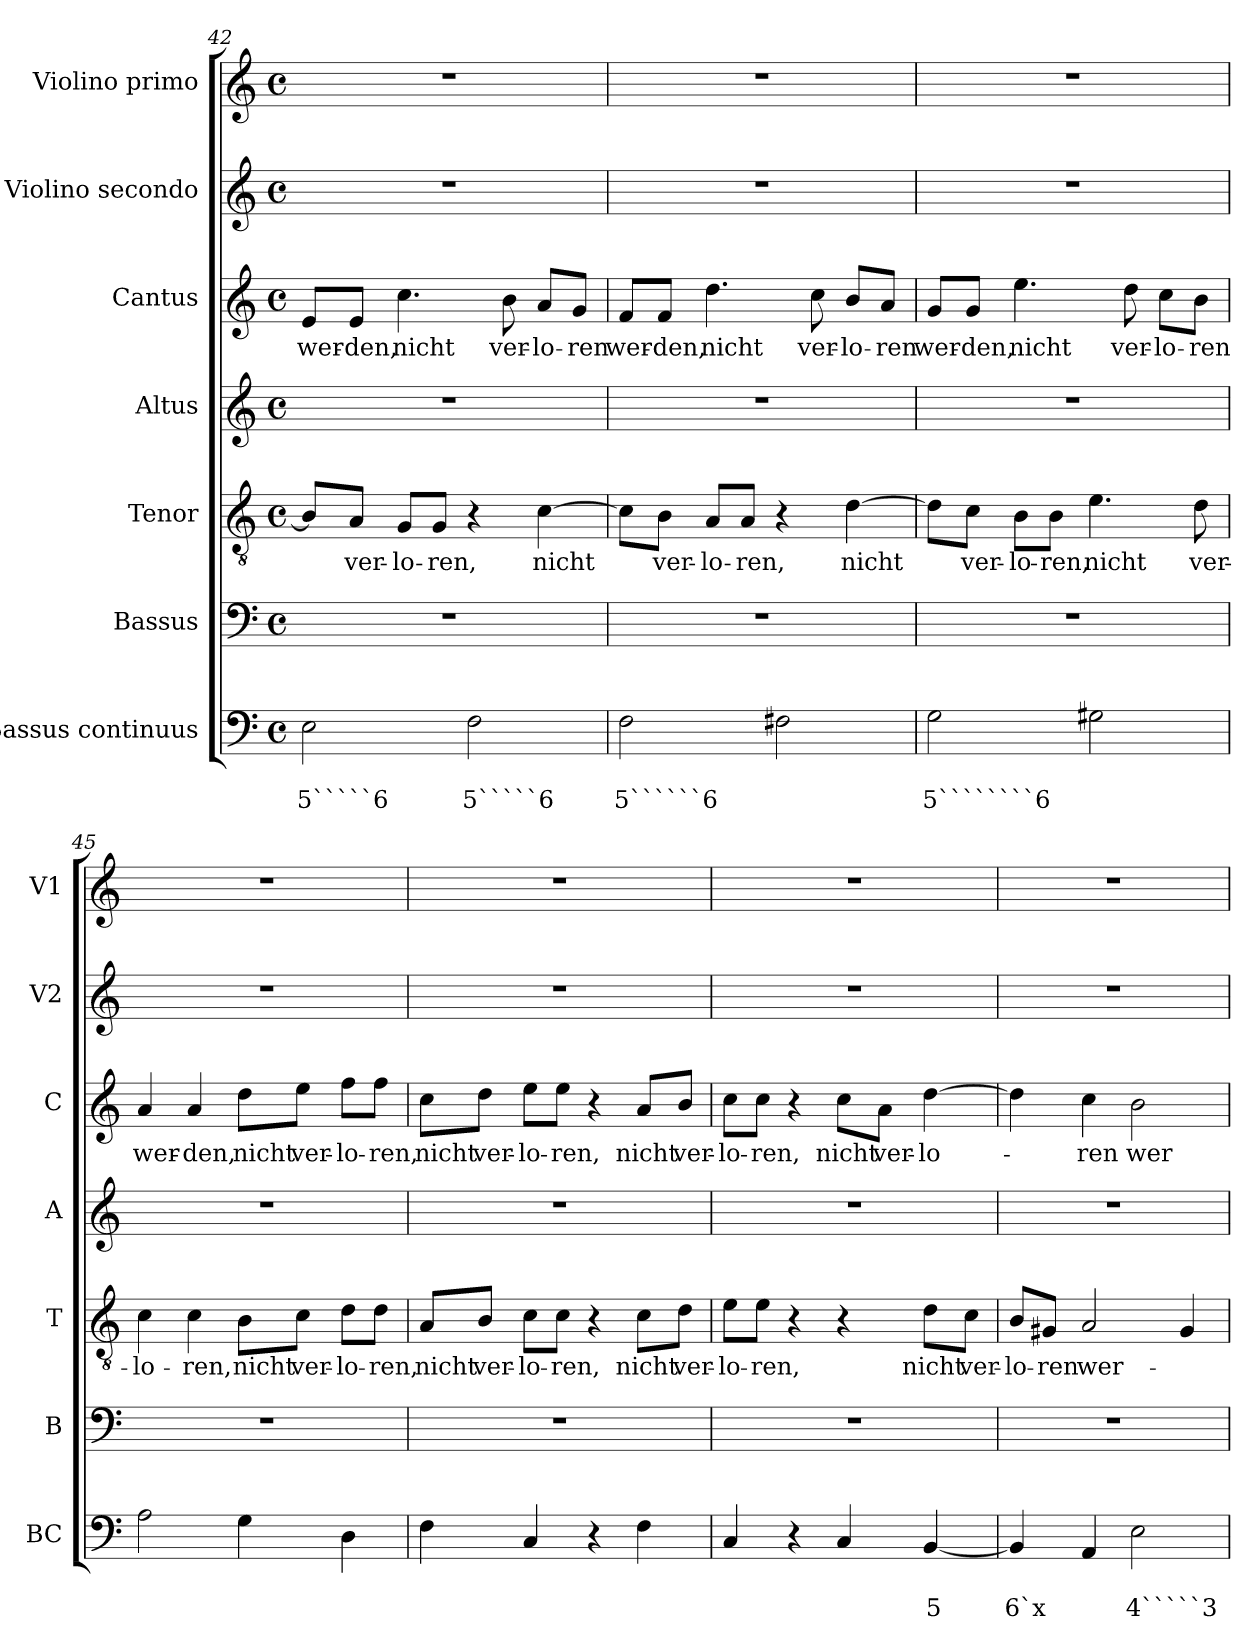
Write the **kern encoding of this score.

**kern	**text	**text	**kern	**kern	**text	**kern	**kern	**text	**kern	**kern
*part7	*part7	*part7	*part6	*part5	*part5	*part4	*part3	*part3	*part2	*part1
*staff7	*staff7	*staff7	*staff6	*staff5	*staff5	*staff4	*staff3	*staff3	*staff2	*staff1
*I"Bassus continuus	*	*	*I"Bassus	*I"Tenor	*	*I"Altus	*I"Cantus	*	*I"Violino secondo	*I"Violino primo
*I'BC	*	*	*I'B	*I'T	*	*I'A	*I'C	*	*I'V2	*I'V1
*clefF4	*	*	*clefF4	*clefGv2	*	*clefG2	*clefG2	*	*clefG2	*clefG2
*k[]	*	*	*k[]	*k[]	*	*k[]	*k[]	*	*k[]	*k[]
*C:	*	*	*C:	*C:	*	*C:	*C:	*	*C:	*C:
*M4/4	*	*	*M4/4	*M4/4	*	*M4/4	*M4/4	*	*M4/4	*M4/4
*met(c)	*	*	*met(c)	*met(c)	*	*met(c)	*met(c)	*	*met(c)	*met(c)
=42	=42	=42	=42	=42	=42	=42	=42	=42	=42	=42
!	!	!LO:LY:b	!	!	!	!	!	!LO:LY:b	!	!
2E\	.	5`````6	1r	8B/L]	.	1r	8e/L	wer-	1r	1r
!	!	!	!	!	!LO:LY:b	!	!	!LO:LY:b	!	!
.	.	.	.	8A/J	ver-	.	8e/J	-den,	.	.
!	!	!	!	!	!LO:LY:b	!	!	!LO:LY:b	!	!
.	.	.	.	8G/L	-lo-	.	4.cc\	nicht	.	.
!	!	!	!	!	!LO:LY:b	!	!	!	!	!
.	.	.	.	8G/J	-ren,	.	.	.	.	.
!	!	!LO:LY:b	!	!	!	!	!	!	!	!
2F\	.	5`````6	.	4r	.	.	.	.	.	.
!	!	!	!	!	!	!	!	!LO:LY:b	!	!
.	.	.	.	.	.	.	8b\	ver-	.	.
!	!	!	!	!	!LO:LY:b	!	!	!LO:LY:b	!	!
.	.	.	.	[4c\	nicht	.	8a/L	-lo-	.	.
!	!	!	!	!	!	!	!	!LO:LY:b	!	!
.	.	.	.	.	.	.	8g/J	-ren	.	.
=43	=43	=43	=43	=43	=43	=43	=43	=43	=43	=43
!	!	!LO:LY:b	!	!	!	!	!	!LO:LY:b	!	!
2F\	.	5``````6	1r	8c\L]	.	1r	8f/L	wer-	1r	1r
!	!	!	!	!	!LO:LY:b	!	!	!LO:LY:b	!	!
.	.	.	.	8B\J	ver-	.	8f/J	-den,	.	.
!	!	!	!	!	!LO:LY:b	!	!	!LO:LY:b	!	!
.	.	.	.	8A/L	-lo-	.	4.dd\	nicht	.	.
!	!	!	!	!	!LO:LY:b	!	!	!	!	!
.	.	.	.	8A/J	-ren,	.	.	.	.	.
2F#X\	.	.	.	4r	.	.	.	.	.	.
!	!	!	!	!	!	!	!	!LO:LY:b	!	!
.	.	.	.	.	.	.	8cc\	ver-	.	.
!	!	!	!	!	!LO:LY:b	!	!	!LO:LY:b	!	!
.	.	.	.	[4d\	nicht	.	8b/L	-lo-	.	.
!	!	!	!	!	!	!	!	!LO:LY:b	!	!
.	.	.	.	.	.	.	8a/J	-ren	.	.
!!LO:PB:g=z
=44	=44	=44	=44	=44	=44	=44	=44	=44	=44	=44
!	!	!LO:LY:b	!	!	!	!	!	!LO:LY:b	!	!
2G\	.	5````````6	1r	8d\L]	.	1r	8g/L	wer-	1r	1r
!	!	!	!	!	!LO:LY:b	!	!	!LO:LY:b	!	!
.	.	.	.	8c\J	ver-	.	8g/J	-den,	.	.
!	!	!	!	!	!LO:LY:b	!	!	!LO:LY:b	!	!
.	.	.	.	8B\L	-lo-	.	4.ee\	nicht	.	.
!	!	!	!	!	!LO:LY:b	!	!	!	!	!
.	.	.	.	8B\J	-ren,	.	.	.	.	.
!	!	!	!	!	!LO:LY:b	!	!	!	!	!
2G#X\	.	.	.	4.e\	nicht	.	.	.	.	.
!	!	!	!	!	!	!	!	!LO:LY:b	!	!
.	.	.	.	.	.	.	8dd\	ver-	.	.
!	!	!	!	!	!	!	!	!LO:LY:b	!	!
.	.	.	.	.	.	.	8cc\L	-lo-	.	.
!	!	!	!	!	!LO:LY:b	!	!	!LO:LY:b	!	!
.	.	.	.	8d\	ver-	.	8b\J	-ren	.	.
=45	=45	=45	=45	=45	=45	=45	=45	=45	=45	=45
!	!	!	!	!	!LO:LY:b	!	!	!LO:LY:b	!	!
2A\	.	.	1r	4c\	-lo-	1r	4a/	wer-	1r	1r
!	!	!	!	!	!LO:LY:b	!	!	!LO:LY:b	!	!
.	.	.	.	4c\	-ren,	.	4a/	-den,	.	.
!	!	!	!	!	!LO:LY:b	!	!	!LO:LY:b	!	!
4G\	.	.	.	8B\L	nicht	.	8dd\L	nicht	.	.
!	!	!	!	!	!LO:LY:b	!	!	!LO:LY:b	!	!
.	.	.	.	8c\J	ver-	.	8ee\J	ver-	.	.
!	!	!	!	!	!LO:LY:b	!	!	!LO:LY:b	!	!
4D\	.	.	.	8d\L	-lo-	.	8ff\L	-lo-	.	.
!	!	!	!	!	!LO:LY:b	!	!	!LO:LY:b	!	!
.	.	.	.	8d\J	-ren,	.	8ff\J	-ren,	.	.
=46	=46	=46	=46	=46	=46	=46	=46	=46	=46	=46
!	!	!	!	!	!LO:LY:b	!	!	!LO:LY:b	!	!
4F\	.	.	1r	8A/L	nicht	1r	8cc\L	nicht	1r	1r
!	!	!	!	!	!LO:LY:b	!	!	!LO:LY:b	!	!
.	.	.	.	8B/J	ver-	.	8dd\J	ver-	.	.
!	!	!	!	!	!LO:LY:b	!	!	!LO:LY:b	!	!
4C/	.	.	.	8c\L	-lo-	.	8ee\L	-lo-	.	.
!	!	!	!	!	!LO:LY:b	!	!	!LO:LY:b	!	!
.	.	.	.	8c\J	-ren,	.	8ee\J	-ren,	.	.
4r	.	.	.	4r	.	.	4r	.	.	.
!	!	!	!	!	!LO:LY:b	!	!	!LO:LY:b	!	!
4F\	.	.	.	8c\L	nicht	.	8a/L	nicht	.	.
!	!	!	!	!	!LO:LY:b	!	!	!LO:LY:b	!	!
.	.	.	.	8d\J	ver-	.	8b/J	ver-	.	.
=47	=47	=47	=47	=47	=47	=47	=47	=47	=47	=47
!	!	!	!	!	!LO:LY:b	!	!	!LO:LY:b	!	!
4C/	.	.	1r	8e\L	-lo-	1r	8cc\L	-lo-	1r	1r
!	!	!	!	!	!LO:LY:b	!	!	!LO:LY:b	!	!
.	.	.	.	8e\J	-ren,	.	8cc\J	-ren,	.	.
4r	.	.	.	4r	.	.	4r	.	.	.
!	!	!	!	!	!	!	!	!LO:LY:b	!	!
4C/	.	.	.	4r	.	.	8cc\L	nicht	.	.
!	!	!	!	!	!	!	!	!LO:LY:b	!	!
.	.	.	.	.	.	.	8a\J	ver-	.	.
!	!	!LO:LY:b	!	!	!LO:LY:b	!	!	!LO:LY:b	!	!
[4BB/	.	5	.	8d\L	nicht	.	[4dd\	-lo-	.	.
!	!	!	!	!	!LO:LY:b	!	!	!	!	!
.	.	.	.	8c\J	ver-	.	.	.	.	.
=48	=48	=48	=48	=48	=48	=48	=48	=48	=48	=48
!	!	!LO:LY:b	!	!	!LO:LY:b	!	!	!	!	!
4BB/]	.	6`x	1r	8B/L	-lo-	1r	4dd\]	.	1r	1r
!	!	!	!	!	!LO:LY:b	!	!	!	!	!
.	.	.	.	8G#X/J	-ren	.	.	.	.	.
!	!	!	!	!	!LO:LY:b	!	!	!LO:LY:b	!	!
4AA/	.	.	.	2A/	wer-	.	4cc\	-ren	.	.
!	!	!LO:LY:b	!	!	!	!	!	!LO:LY:b	!	!
2E\	.	4`````3	.	.	.	.	2b\	wer-	.	.
.	.	.	.	4G#/	.	.	.	.	.	.
=	=	=	=	=	=	=	=	=	=	=
*-	*-	*-	*-	*-	*-	*-	*-	*-	*-	*-
